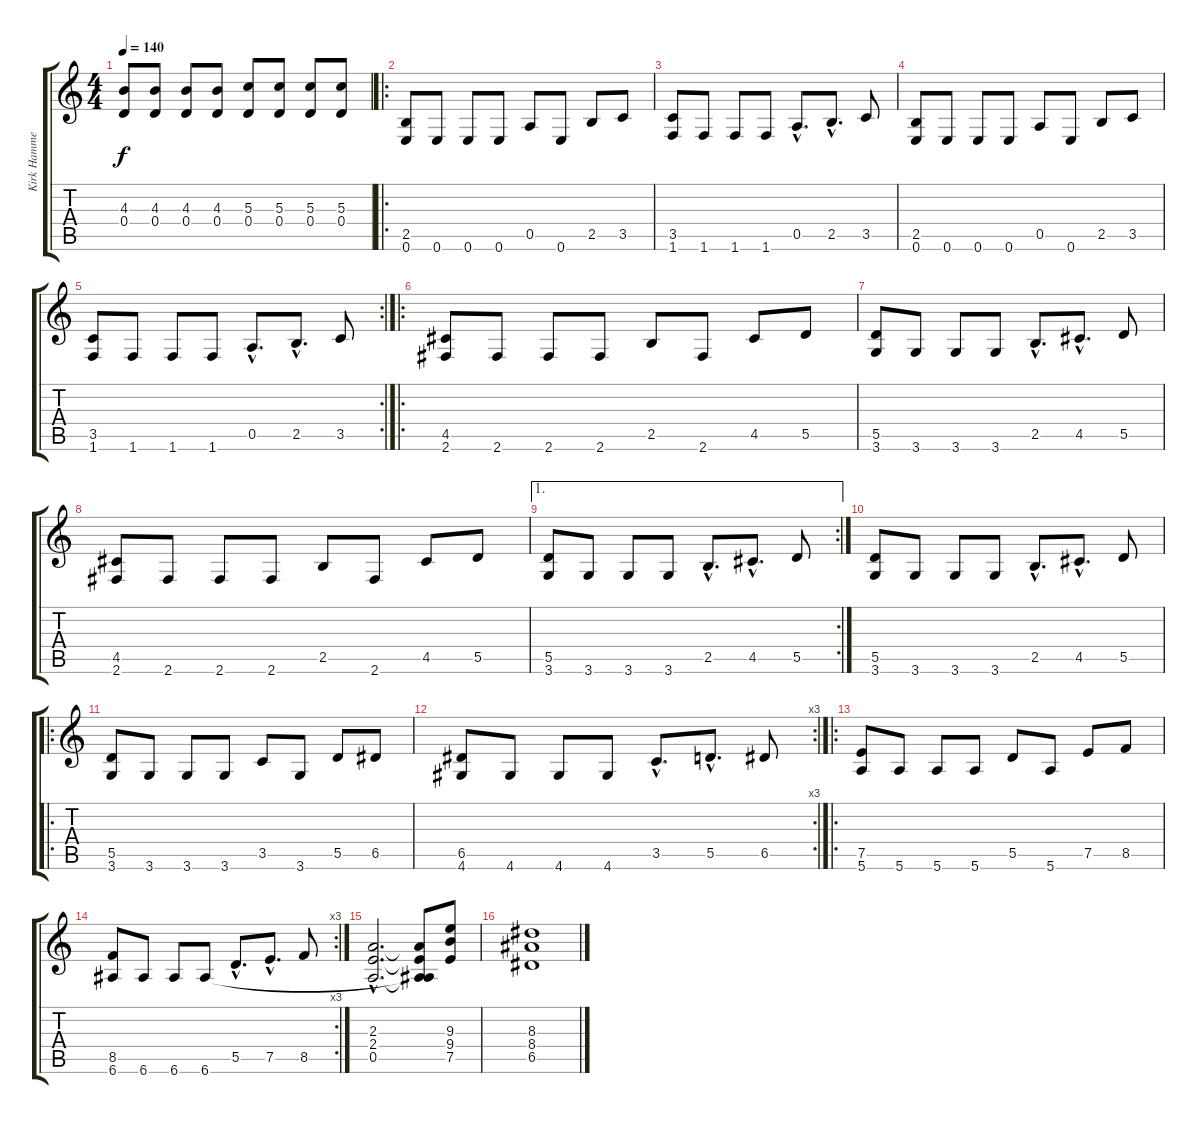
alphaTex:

\track ("Kirk Hammett (1st guitar dist)" "Kirk Hamme") {instrument distortionguitar}
\staff {score tabs}
\tuning (E4 B3 G3 D3 A2 E2) {hide}
\ts (4 4)
\tempo 140
\clef g2
\ks c
(4.3 0.4).8{dy f} (4.3 0.4).8 (4.3 0.4).8 (4.3 0.4).8 (5.3 0.4).8 (5.3 0.4).8 (5.3 0.4).8 (5.3 0.4).8 |
\ro
(2.5 0.6).8 0.6.8 0.6.8 0.6.8 0.5.8 0.6.8 2.5.8 3.5.8 |
(3.5 1.6).8 1.6.8 1.6.8 1.6.8 0.5{hac}.8{d} 2.5{hac}.8{d} 3.5.8 |
(2.5 0.6).8 0.6.8 0.6.8 0.6.8 0.5.8 0.6.8 2.5.8 3.5.8 |
\rc 2
(3.5 1.6).8 1.6.8 1.6.8 1.6.8 0.5{hac}.8{d} 2.5{hac}.8{d} 3.5.8 |
\ro
(4.5 2.6).8 2.6.8 2.6.8 2.6.8 2.5.8 2.6.8 4.5.8 5.5.8 |
(5.5 3.6).8 3.6.8 3.6.8 3.6.8 2.5{hac}.8{d} 4.5{hac}.8{d} 5.5.8 |
(4.5 2.6).8 2.6.8 2.6.8 2.6.8 2.5.8 2.6.8 4.5.8 5.5.8 |
\ae 1
\rc 2
(5.5 3.6).8 3.6.8 3.6.8 3.6.8 2.5{hac}.8{d} 4.5{hac}.8{d} 5.5.8 |
(5.5 3.6).8 3.6.8 3.6.8 3.6.8 2.5{hac}.8{d} 4.5{hac}.8{d} 5.5.8 |
\ro
(5.5 3.6).8 3.6.8 3.6.8 3.6.8 3.5.8 3.6.8 5.5.8 6.5.8 |
\rc 3
(6.5 4.6).8 4.6.8 4.6.8 4.6.8 3.5{hac}.8{d} 5.5{hac}.8{d} 6.5.8 |
\ro
(7.5 5.6).8 5.6.8 5.6.8 5.6.8 5.5.8 5.6.8 7.5.8 8.5.8 |
\rc 3
(8.5 6.6).8 6.6.8 6.6.8 6.6.8 5.5{hac}.8{d} 7.5{hac}.8{d} 8.5.8 |
(2.3{hac} 2.4{hac} 0.5{hac}).2{d} (2.3{t} 2.4{t} 0.5{t} 6.6{t}).8 (9.3 9.4 7.5).8 |
(8.3 8.4 6.5).1
